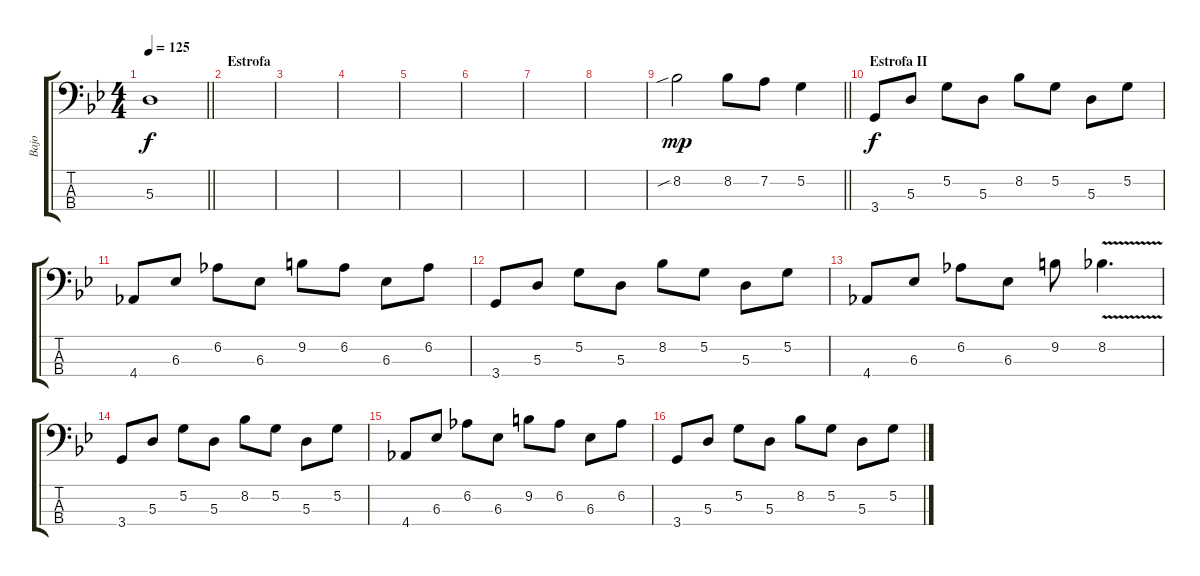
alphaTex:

\track ("Bajo" "Bajo") {instrument electricbassfinger}
\staff {score tabs}
\tuning (G2 D2 A1 E1) {hide}
\ts (4 4)
\tempo 125
\clef f4
\barLineRight lightlight
\ks gminor
5.3{t}.1{dy f} |
\section ("" "Estrofa")
|
|
|
|
|
|
|
\barLineRight lightlight
8.2{sib}.2{dy mp} 8.2.8 7.2.8 5.2.4 |
\section ("" "Estrofa II")
3.4.8{dy f balance 11} 5.3.8 5.2.8 5.3.8 8.2.8 5.2.8 5.3.8 5.2.8 |
4.4.8 6.3.8 6.2.8 6.3.8 9.2.8 6.2.8 6.3.8 6.2.8 |
3.4.8 5.3.8 5.2.8 5.3.8 8.2.8 5.2.8 5.3.8 5.2.8 |
4.4.8 6.3.8 6.2.8 6.3.8 9.2.8 8.2{v}.4{d} |
3.4.8 5.3.8 5.2.8 5.3.8 8.2.8 5.2.8 5.3.8 5.2.8 |
4.4.8 6.3.8 6.2.8 6.3.8 9.2.8 6.2.8 6.3.8 6.2.8 |
3.4.8 5.3.8 5.2.8 5.3.8 8.2.8 5.2.8 5.3.8 5.2.8
